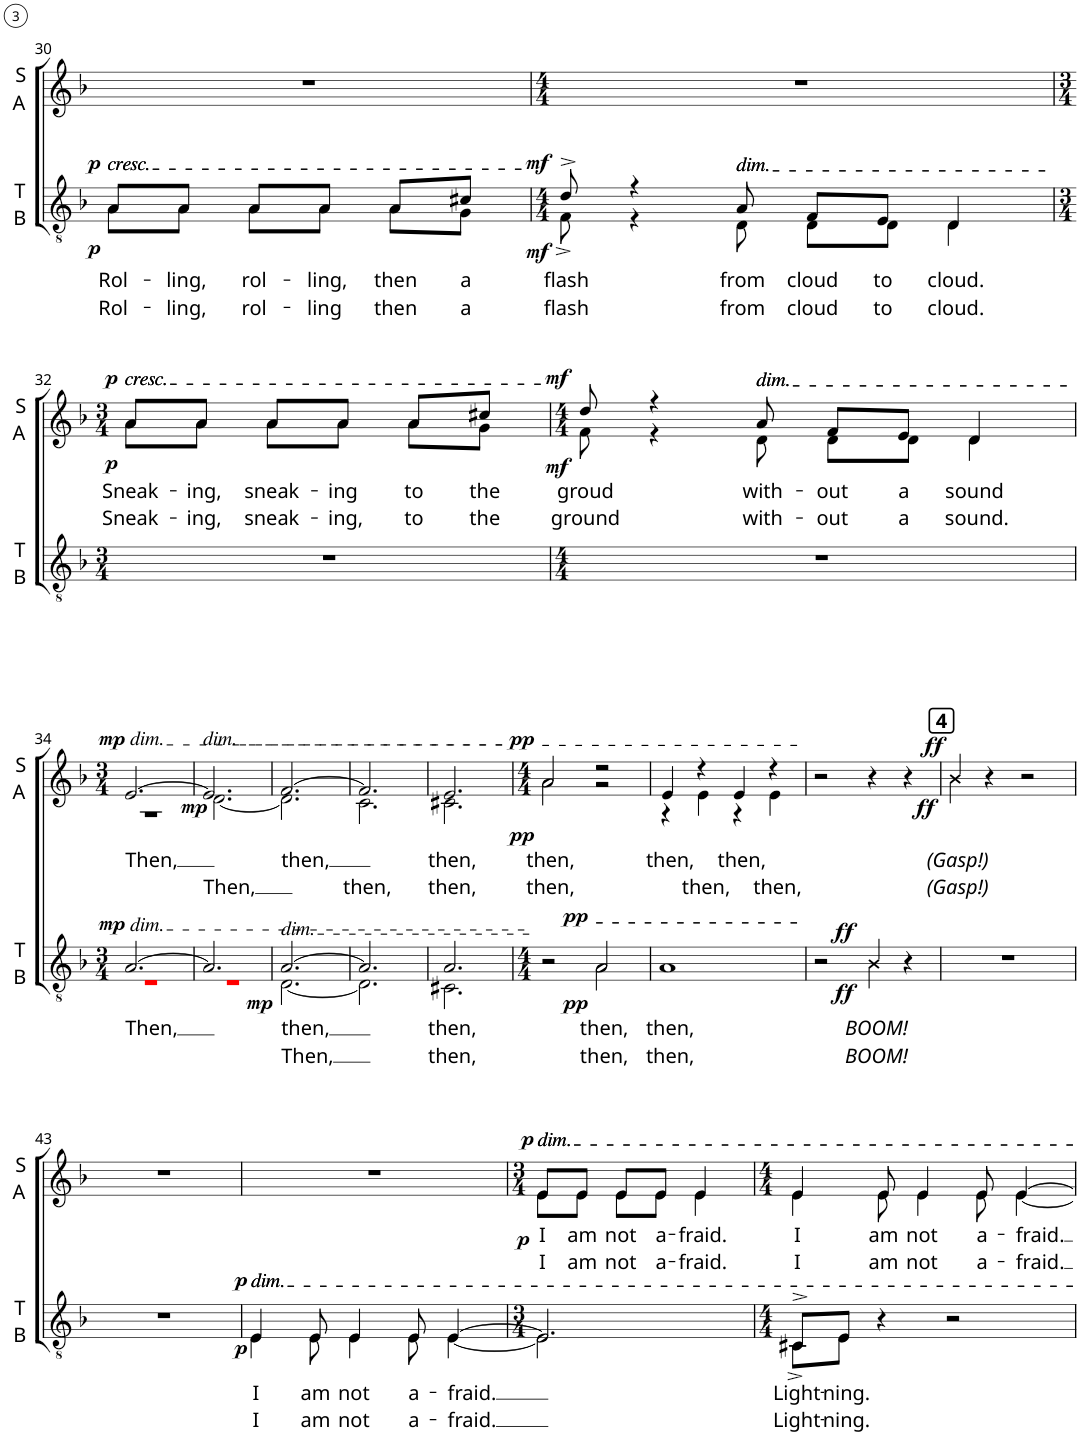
**kern	**text	**text	**dynam	**kern	**text	**text	**dynam
*part2	*part2	*part2	*part2	*part1	*part1	*part1	*part1
*staff2	*staff2	*staff2	*staff2	*staff1	*staff1	*staff1	*staff1
*I"T B	*	*	*	*I"S A	*	*	*
*I'T B	*	*	*	*I'S A	*	*	*
!!LO:PB:g=z
*clefGv2	*	*	*	*clefG2	*	*	*
*k[b-]	*	*	*	*k[b-]	*	*	*
*M3/4	*	*	*	*M3/4	*	*	*
=30	=30	=30	=30	=30	=30	=30	=30
!LO:TX:a:i:t=cresc.	!	!	!	!	!	!	!
!LO:TX:a:i:t=cresc.	!	!	!	!	!	!	!
!	!LO:LY:b	!	!	!	!	!	!
*^	*	*	*	*	*	*	*
!	!	!	!LO:LY:b	!LO:DY:a	!	!	!	!
!	!	!	!	!LO:DY:n=1:b	!	!	!	!
8A/L	8A\L	.	Rol-	p p	2.r	.	.	.
!	!	!LO:LY:b	!	!	!	!	!	!
!	!	!	!LO:LY:b	!	!	!	!	!
8A/J	8A\J	.	-ling,	.	.	.	.	.
!	!	!LO:LY:b	!	!	!	!	!	!
!	!	!	!LO:LY:b	!	!	!	!	!
8A/L	8A\L	.	rol-	.	.	.	.	.
!	!	!LO:LY:b	!	!	!	!	!	!
!	!	!	!LO:LY:b	!	!	!	!	!
8A/J	8A\J	.	-ling	.	.	.	.	.
!	!	!LO:LY:b	!	!	!	!	!	!
!	!	!	!LO:LY:b	!	!	!	!	!
8A/L	8A\L	.	then	.	.	.	.	.
!	!	!LO:LY:b	!	!	!	!	!	!
!	!	!	!LO:LY:b	!	!	!	!	!
8c#X/J	8G\J	.	a	.	.	.	.	.
=31	=31	=31	=31	=31	=31	=31	=31	=31
*M4/4	*	*	*	*	*M4/4	*	*	*
!	!	!LO:LY:b	!	!	!	!	!	!
!	!	!	!LO:LY:b	!LO:DY:a	!	!	!	!
!	!	!	!	!LO:DY:n=1:b	!	!	!	!
8d^/	8F^\	.	flash	mf mf	1r	.	.	.
4r	4r	.	.	.	.	.	.	.
!LO:TX:a:i:t=dim.	!	!	!	!	!	!	!	!
!LO:TX:a:i:t=dim.	!	!	!	!	!	!	!	!
!	!	!LO:LY:b	!	!	!	!	!	!
!	!	!	!LO:LY:b	!	!	!	!	!
8A/	8D\	.	from	.	.	.	.	.
!	!	!LO:LY:b	!	!	!	!	!	!
!	!	!	!LO:LY:b	!	!	!	!	!
8F/L	8D\L	.	cloud	.	.	.	.	.
!	!	!LO:LY:b	!	!	!	!	!	!
!	!	!	!LO:LY:b	!	!	!	!	!
8E/J	8D\J	.	to	.	.	.	.	.
!	!	!LO:LY:b	!	!	!	!	!	!
!	!	!	!LO:LY:b	!	!	!	!	!
4D/	4D\	.	cloud.	.	.	.	.	.
!!LO:LB:g=z
=32	=32	=32	=32	=32	=32	=32	=32	=32
*M3/4	*	*	*	*	*M3/4	*	*	*
!	!	!	!	!	!LO:TX:a:i:t=cresc.	!	!	!
!	!	!	!	!	!LO:TX:a:i:t=cresc.	!	!	!
!	!	!	!	!	!	!LO:LY:b	!	!
*	*	*	*	*	*^	*	*	*
!	!	!	!	!	!	!	!	!LO:LY:b	!LO:DY:a
!	!	!	!	!	!	!	!	!	!LO:DY:n=1:b
2.r	2.ryy	.	.	.	8a/L	8a\L	.	Sneak-	p p
!	!	!	!	!	!	!	!LO:LY:b	!	!
!	!	!	!	!	!	!	!	!LO:LY:b	!
.	.	.	.	.	8a/J	8a\J	.	-ing,	.
!	!	!	!	!	!	!	!LO:LY:b	!	!
!	!	!	!	!	!	!	!	!LO:LY:b	!
.	.	.	.	.	8a/L	8a\L	.	sneak-	.
!	!	!	!	!	!	!	!LO:LY:b	!	!
!	!	!	!	!	!	!	!	!LO:LY:b	!
.	.	.	.	.	8a/J	8a\J	.	-ing,	.
!	!	!	!	!	!	!	!LO:LY:b	!	!
!	!	!	!	!	!	!	!	!LO:LY:b	!
.	.	.	.	.	8a/L	8a\L	.	to	.
!	!	!	!	!	!	!	!LO:LY:b	!	!
!	!	!	!	!	!	!	!	!LO:LY:b	!
.	.	.	.	.	8cc#X/J	8g\J	.	the	.
=33	=33	=33	=33	=33	=33	=33	=33	=33	=33
*M4/4	*	*	*	*	*M4/4	*	*	*	*
!	!	!	!	!	!	!	!LO:LY:b	!	!
!	!	!	!	!	!	!	!	!LO:LY:b	!LO:DY:a
!	!	!	!	!	!	!	!	!	!LO:DY:n=1:b
1r	1ryy	.	.	.	8dd/	8f\	.	ground	mf mf
.	.	.	.	.	4r	4r	.	.	.
!	!	!	!	!	!LO:TX:a:i:t=dim.	!	!	!	!
!	!	!	!	!	!LO:TX:a:i:t=dim.	!	!	!	!
!	!	!	!	!	!	!	!LO:LY:b	!	!
!	!	!	!	!	!	!	!	!LO:LY:b	!
.	.	.	.	.	8a/	8d\	.	with-	.
!	!	!	!	!	!	!	!LO:LY:b	!	!
!	!	!	!	!	!	!	!	!LO:LY:b	!
.	.	.	.	.	8f/L	8d\L	.	-out	.
!	!	!	!	!	!	!	!LO:LY:b	!	!
!	!	!	!	!	!	!	!	!LO:LY:b	!
.	.	.	.	.	8e/J	8d\J	.	a	.
!	!	!	!	!	!	!	!LO:LY:b	!	!
!	!	!	!	!	!	!	!	!LO:LY:b	!
.	.	.	.	.	4d/	4d\	.	sound.	.
!!LO:LB:g=z	!!
=34	=34	=34	=34	=34	=34	=34	=34	=34	=34
*M3/4	*	*	*	*	*M3/4	*	*	*	*
!	!	!	!	!	!LO:TX:a:i:t=dim.	!	!	!	!
!LO:TX:a:i:t=dim.	!	!	!	!	!	!	!	!	!
!	!	!LO:LY:b	!	!LO:DY:a	!	!	!LO:LY:b	!	!LO:DY:a
[2.A/	2.r	Then,	.	mp	[2.e/	2.r	Then,	.	mp
=35	=35	=35	=35	=35	=35	=35	=35	=35	=35
!	!	!	!	!	!LO:TX:a:i:t=dim.	!	!	!	!
!	!	!	!	!	!	!	!	!LO:LY:b	!LO:DY:b
2.A/]	2.r	.	.	.	2.e/]	[2.d\	.	Then,	mp
=36	=36	=36	=36	=36	=36	=36	=36	=36	=36
!LO:TX:a:i:t=dim.	!	!	!	!	!	!	!	!	!
!	!	!LO:LY:b	!	!	!	!	!	!	!
!	!	!	!LO:LY:b	!LO:DY:b	!	!	!LO:LY:b	!	!
[2.A/	[2.D\	.	Then,	mp	[2.f/	2.d\]	then,	.	.
=37	=37	=37	=37	=37	=37	=37	=37	=37	=37
!	!	!	!	!	!	!	!	!LO:LY:b	!
2.A/]	2.D\]	.	.	.	2.f/]	2.c\	.	then,	.
=38	=38	=38	=38	=38	=38	=38	=38	=38	=38
!	!	!LO:LY:b	!	!	!	!	!	!	!
!	!	!	!LO:LY:b	!	!	!	!LO:LY:b	!	!
!	!	!	!	!	!	!	!	!LO:LY:b	!
2.A/	2.C#X\	.	then,	.	2.e/	2.c#X\	.	then,	.
=39	=39	=39	=39	=39	=39	=39	=39	=39	=39
*M4/4	*	*	*	*	*M4/4	*	*	*	*
!	!	!	!	!	!	!	!LO:LY:b	!	!
!	!	!	!	!	!	!	!	!LO:LY:b	!LO:DY:a
!	!	!	!	!	!	!	!	!	!LO:DY:n=1:b
2r	2ryy	.	.	.	2a/	2a\	.	then,	pp pp
!	!	!LO:LY:b	!	!	!	!	!	!	!
!	!	!	!LO:LY:b	!LO:DY:a	!	!	!	!	!
!	!	!	!	!LO:DY:n=1:b	!	!	!	!	!
2A/	2A\	.	then,	pp pp	2r	2r	.	.	.
=40	=40	=40	=40	=40	=40	=40	=40	=40	=40
!	!	!LO:LY:b	!	!	!	!	!	!	!
!	!	!	!LO:LY:b	!	!	!	!LO:LY:b	!	!
1A	1A	.	then,	.	4e/	4r	then,	.	.
!	!	!	!	!	!	!	!	!LO:LY:b	!
.	.	.	.	.	4r	4e\	.	then,	.
!	!	!	!	!	!	!	!LO:LY:b	!	!
.	.	.	.	.	4e/	4r	then,	.	.
!	!	!	!	!	!	!	!	!LO:LY:b	!
.	.	.	.	.	4r	4e\	.	then,	.
=41	=41	=41	=41	=41	=41	=41	=41	=41	=41
2r	2ryy	.	.	.	2r	2ryy	.	.	.
!	!	!LO:LY:b	!	!	!	!	!	!	!
!	!	!	!LO:LY:b	!LO:DY:a	!	!	!	!	!
!	!	!	!	!LO:DY:n=1:b	!	!	!	!	!
4B-/	4B-\	.	BOOM!	ff ff	4r	4ryy	.	.	.
4r	4ryy	.	.	.	4r	4ryy	.	.	.
!!LO:REH:place=s1:a:B:cj:t=4	!!
=42	=42	=42	=42	=42	=42	=42	=42	=42	=42
!	!	!	!	!	!	!	!LO:LY:b	!	!
!	!	!	!	!	!	!	!	!LO:LY:b	!LO:DY:a
!	!	!	!	!	!	!	!	!	!LO:DY:n=1:b
1r	1ryy	.	.	.	4b-/	4b-\	.	(Gasp!)	ff ff
.	.	.	.	.	4r	4ryy	.	.	.
.	.	.	.	.	2r	2ryy	.	.	.
!!LO:LB:g=z	!!
=43	=43	=43	=43	=43	=43	=43	=43	=43	=43
1r	1ryy	.	.	.	1r	1ryy	.	.	.
=44	=44	=44	=44	=44	=44	=44	=44	=44	=44
!LO:TX:a:i:t=dim.	!	!	!	!	!	!	!	!	!
!LO:TX:a:i:t=dim.	!	!	!	!	!	!	!	!	!
!	!	!LO:LY:b	!	!	!	!	!	!	!
!	!	!	!LO:LY:b	!LO:DY:a	!	!	!	!	!
!	!	!	!	!LO:DY:n=1:b	!	!	!	!	!
4E/	4E\	.	I	p p	1r	1ryy	.	.	.
!	!	!LO:LY:b	!	!	!	!	!	!	!
!	!	!	!LO:LY:b	!	!	!	!	!	!
8E/	8E\	.	am	.	.	.	.	.	.
!	!	!LO:LY:b	!	!	!	!	!	!	!
!	!	!	!LO:LY:b	!	!	!	!	!	!
4E/	4E\	.	not	.	.	.	.	.	.
!	!	!LO:LY:b	!	!	!	!	!	!	!
!	!	!	!LO:LY:b	!	!	!	!	!	!
8E/	8E\	.	a-	.	.	.	.	.	.
!	!	!LO:LY:b	!	!	!	!	!	!	!
!	!	!	!LO:LY:b	!	!	!	!	!	!
[4E/	[4E\	.	-fraid.	.	.	.	.	.	.
=45	=45	=45	=45	=45	=45	=45	=45	=45	=45
*M3/4	*	*	*	*	*M3/4	*	*	*	*
!	!	!	!	!	!LO:TX:a:i:t=dim.	!	!	!	!
!	!	!	!	!	!LO:TX:a:i:t=dim.	!	!	!	!
!	!	!	!	!	!	!	!LO:LY:b	!	!
!	!	!	!	!	!	!	!	!LO:LY:b	!LO:DY:a
!	!	!	!	!	!	!	!	!	!LO:DY:n=1:b
2.E/]	2.E\]	.	.	.	8e/L	8e\L	.	I	p p
!	!	!	!	!	!	!	!LO:LY:b	!	!
!	!	!	!	!	!	!	!	!LO:LY:b	!
.	.	.	.	.	8e/J	8e\J	.	am	.
!	!	!	!	!	!	!	!LO:LY:b	!	!
!	!	!	!	!	!	!	!	!LO:LY:b	!
.	.	.	.	.	8e/L	8e\L	.	not	.
!	!	!	!	!	!	!	!LO:LY:b	!	!
!	!	!	!	!	!	!	!	!LO:LY:b	!
.	.	.	.	.	8e/J	8e\J	.	a-	.
!	!	!	!	!	!	!	!LO:LY:b	!	!
!	!	!	!	!	!	!	!	!LO:LY:b	!
.	.	.	.	.	4e/	4e\	.	-fraid.	.
=46	=46	=46	=46	=46	=46	=46	=46	=46	=46
*M4/4	*	*	*	*	*M4/4	*	*	*	*
!	!	!LO:LY:b	!	!	!	!	!	!	!
!	!	!	!LO:LY:b	!	!	!	!LO:LY:b	!	!
!	!	!	!	!	!	!	!	!LO:LY:b	!
8C#X^/L	8C#^\L	.	Light-	.	4e/	4e\	.	I	.
!	!	!LO:LY:b	!	!	!	!	!	!	!
!	!	!	!LO:LY:b	!	!	!	!	!	!
8E/J	8E\J	.	-ning.	.	.	.	.	.	.
!	!	!	!	!	!	!	!LO:LY:b	!	!
!	!	!	!	!	!	!	!	!LO:LY:b	!
4r	4ryy	.	.	.	8e/	8e\	.	am	.
!	!	!	!	!	!	!	!LO:LY:b	!	!
!	!	!	!	!	!	!	!	!LO:LY:b	!
.	.	.	.	.	4e/	4e\	.	not	.
2r	2ryy	.	.	.	.	.	.	.	.
!	!	!	!	!	!	!	!LO:LY:b	!	!
!	!	!	!	!	!	!	!	!LO:LY:b	!
.	.	.	.	.	8e/	8e\	.	a-	.
!	!	!	!	!	!	!	!LO:LY:b	!	!
!	!	!	!	!	!	!	!	!LO:LY:b	!
.	.	.	.	.	[4e/	[4e\	.	-fraid.	.
*v	*v	*	*	*	*	*	*	*	*
*	*	*	*	*v	*v	*	*	*
=	=	=	=	=	=	=	=
*-	*-	*-	*-	*-	*-	*-	*-
